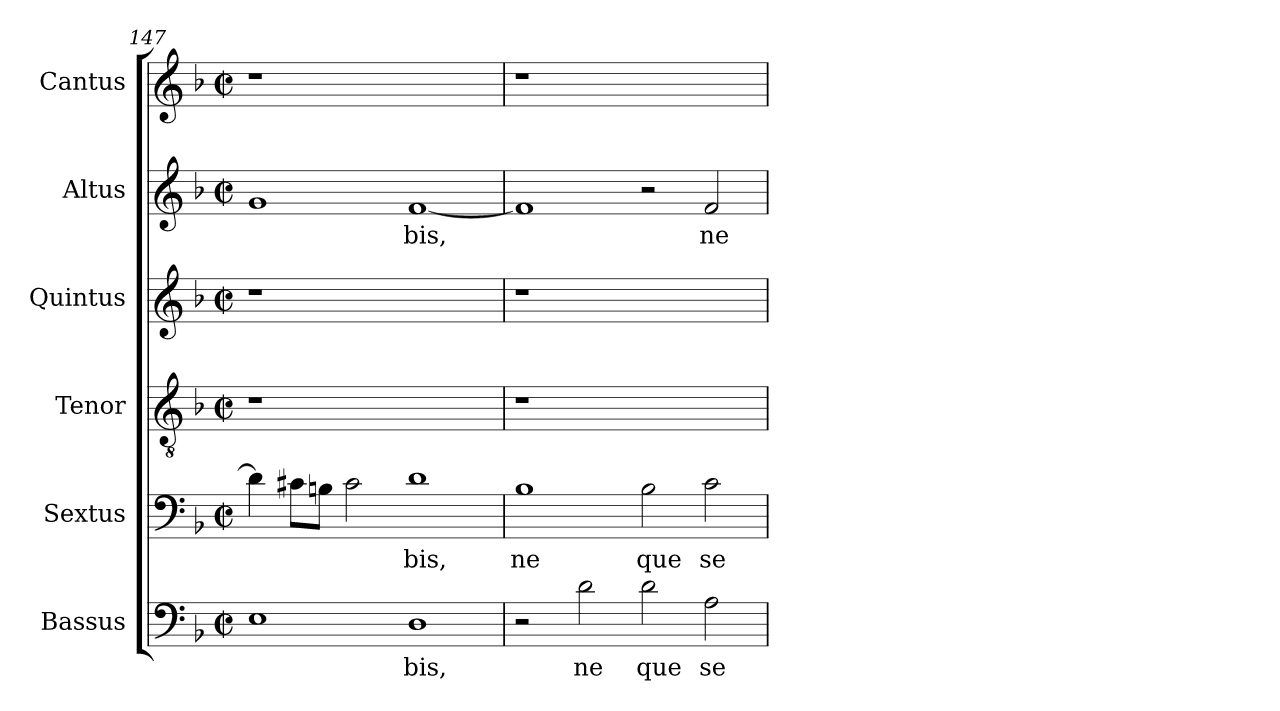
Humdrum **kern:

**kern	**text	**kern	**text	**kern	**kern	**kern	**text	**kern
*part6	*part6	*part5	*part5	*part4	*part3	*part2	*part2	*part1
*staff6	*staff6	*staff5	*staff5	*staff4	*staff3	*staff2	*staff2	*staff1
*I"Bassus	*	*I"Sextus	*	*I"Tenor	*I"Quintus	*I"Altus	*	*I"Cantus
*I'Bassus	*	*I'Sextus	*	*I'Tenor	*I'Quintus	*I'Altus	*	*I'Cantus
*clefF4	*	*clefF4	*	*clefGv2	*clefG2	*clefG2	*	*clefG2
*k[b-]	*	*k[b-]	*	*k[b-]	*k[b-]	*k[b-]	*	*k[b-]
*F:	*	*F:	*	*F:	*F:	*F:	*	*F:
*M2/2	*	*M2/2	*	*M2/2	*M2/2	*M2/2	*	*M2/2
*met(c|)	*	*met(c|)	*	*met(c|)	*met(c|)	*met(c|)	*	*met(c|)
=147	=147	=147	=147	=147	=147	=147	=147	=147
!	!LO:LY:b:cj	!	!LO:LY:b:cj	!	!	!	!LO:LY:b:cj	!
1E	.	4d\]	.	1r	1r	1g	--	1r
!	!	!	!LO:LY:b:cj	!	!	!	!	!
.	.	8c#\L	.	.	.	.	.	.
!	!	!	!LO:LY:b:cj	!	!	!	!	!
.	.	8B\J	.	.	.	.	.	.
!	!	!	!LO:LY:b:cj	!	!	!	!	!
.	.	2c#\	.	.	.	.	.	.
!	!LO:LY:b:cj	!	!LO:LY:b:cj	!	!	!	!LO:LY:b:cj	!
1D	bis,	1d	bis,	1ryy	1ryy	[<1f	-bis,	1ryy
=148	=148	=148	=148	=148	=148	=148	=148	=148
!	!	!	!LO:LY:b:cj	!	!	!	!LO:LY:b:cj	!
2r	.	1B-	ne	1r	1r	1f]	.	1r
!	!LO:LY:b:cj	!	!	!	!	!	!	!
2d\	ne	.	.	.	.	.	.	.
!	!LO:LY:b:cj	!	!LO:LY:b:cj	!	!	!	!	!
2d\	que	2B-\	que	1ryy	1ryy	2r	.	1ryy
!	!LO:LY:b:cj	!	!LO:LY:b:cj	!	!	!	!LO:LY:b:cj	!
2A\	se	2c\	se	.	.	2f/	ne-	.
=	=	=	=	=	=	=	=	=
*-	*-	*-	*-	*-	*-	*-	*-	*-
